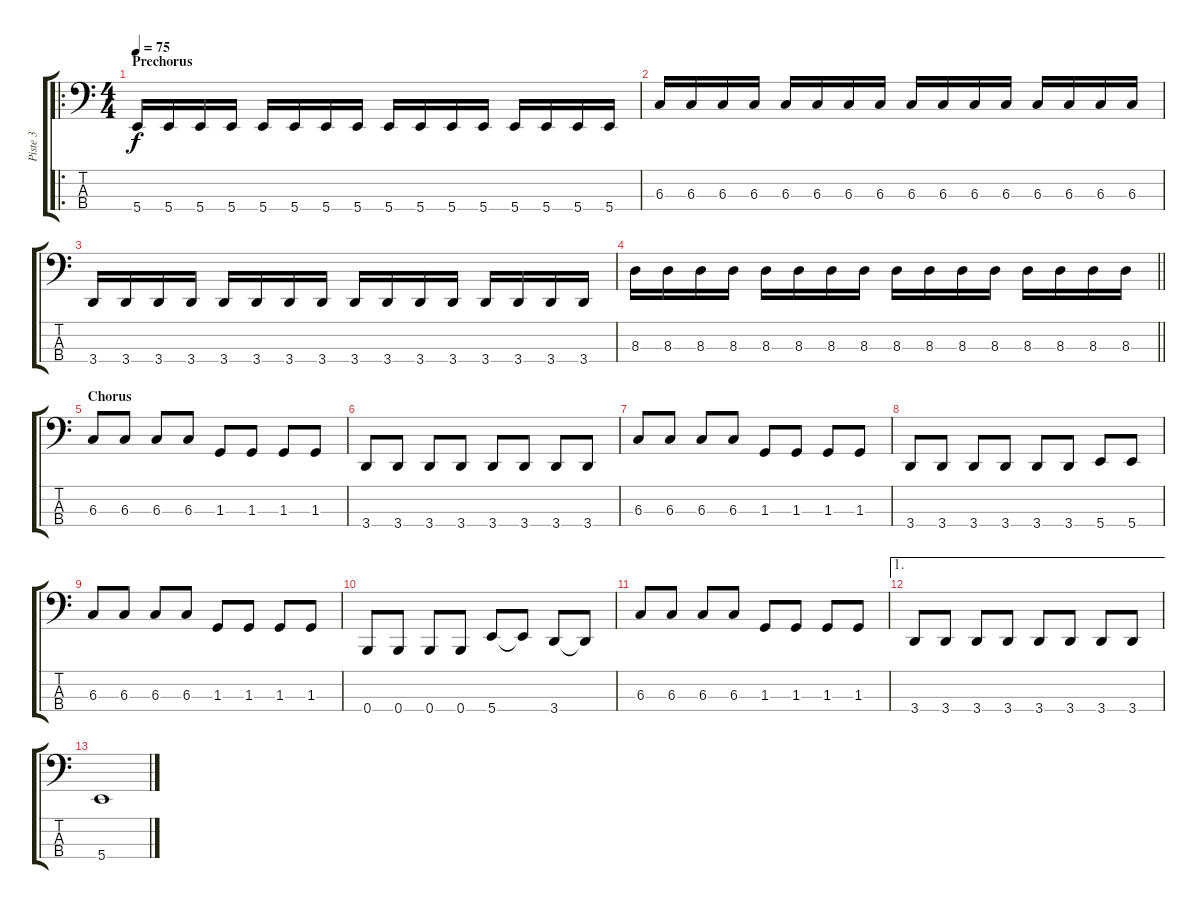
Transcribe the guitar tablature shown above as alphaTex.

\track ("Piste 3" "Piste 3") {instrument electricbasspick}
\staff {score tabs}
\tuning (E2 B1 Gb1 B0) {hide}
\ro
\ts (4 4)
\section ("" "Prechorus")
\tempo 75
\clef f4
\ks c
5.4.16{dy f} 5.4.16 5.4.16 5.4.16 5.4.16 5.4.16 5.4.16 5.4.16 5.4.16 5.4.16 5.4.16 5.4.16 5.4.16 5.4.16 5.4.16 5.4.16 |
6.3.16 6.3.16 6.3.16 6.3.16 6.3.16 6.3.16 6.3.16 6.3.16 6.3.16 6.3.16 6.3.16 6.3.16 6.3.16 6.3.16 6.3.16 6.3.16 |
3.4.16 3.4.16 3.4.16 3.4.16 3.4.16 3.4.16 3.4.16 3.4.16 3.4.16 3.4.16 3.4.16 3.4.16 3.4.16 3.4.16 3.4.16 3.4.16 |
\barLineRight lightlight
8.3.16 8.3.16 8.3.16 8.3.16 8.3.16 8.3.16 8.3.16 8.3.16 8.3.16 8.3.16 8.3.16 8.3.16 8.3.16 8.3.16 8.3.16 8.3.16 |
\section ("" "Chorus")
6.3.8 6.3.8 6.3.8 6.3.8 1.3.8 1.3.8 1.3.8 1.3.8 |
3.4.8 3.4.8 3.4.8 3.4.8 3.4.8 3.4.8 3.4.8 3.4.8 |
6.3.8 6.3.8 6.3.8 6.3.8 1.3.8 1.3.8 1.3.8 1.3.8 |
3.4.8 3.4.8 3.4.8 3.4.8 3.4.8 3.4.8 5.4.8 5.4.8 |
6.3.8 6.3.8 6.3.8 6.3.8 1.3.8 1.3.8 1.3.8 1.3.8 |
0.4.8 0.4.8 0.4.8 0.4.8 5.4.8 5.4{t}.8 3.4.8 3.4{t}.8 |
6.3.8 6.3.8 6.3.8 6.3.8 1.3.8 1.3.8 1.3.8 1.3.8 |
\ae 1
3.4.8 3.4.8 3.4.8 3.4.8 3.4.8 3.4.8 3.4.8 3.4.8 |
5.4.1
